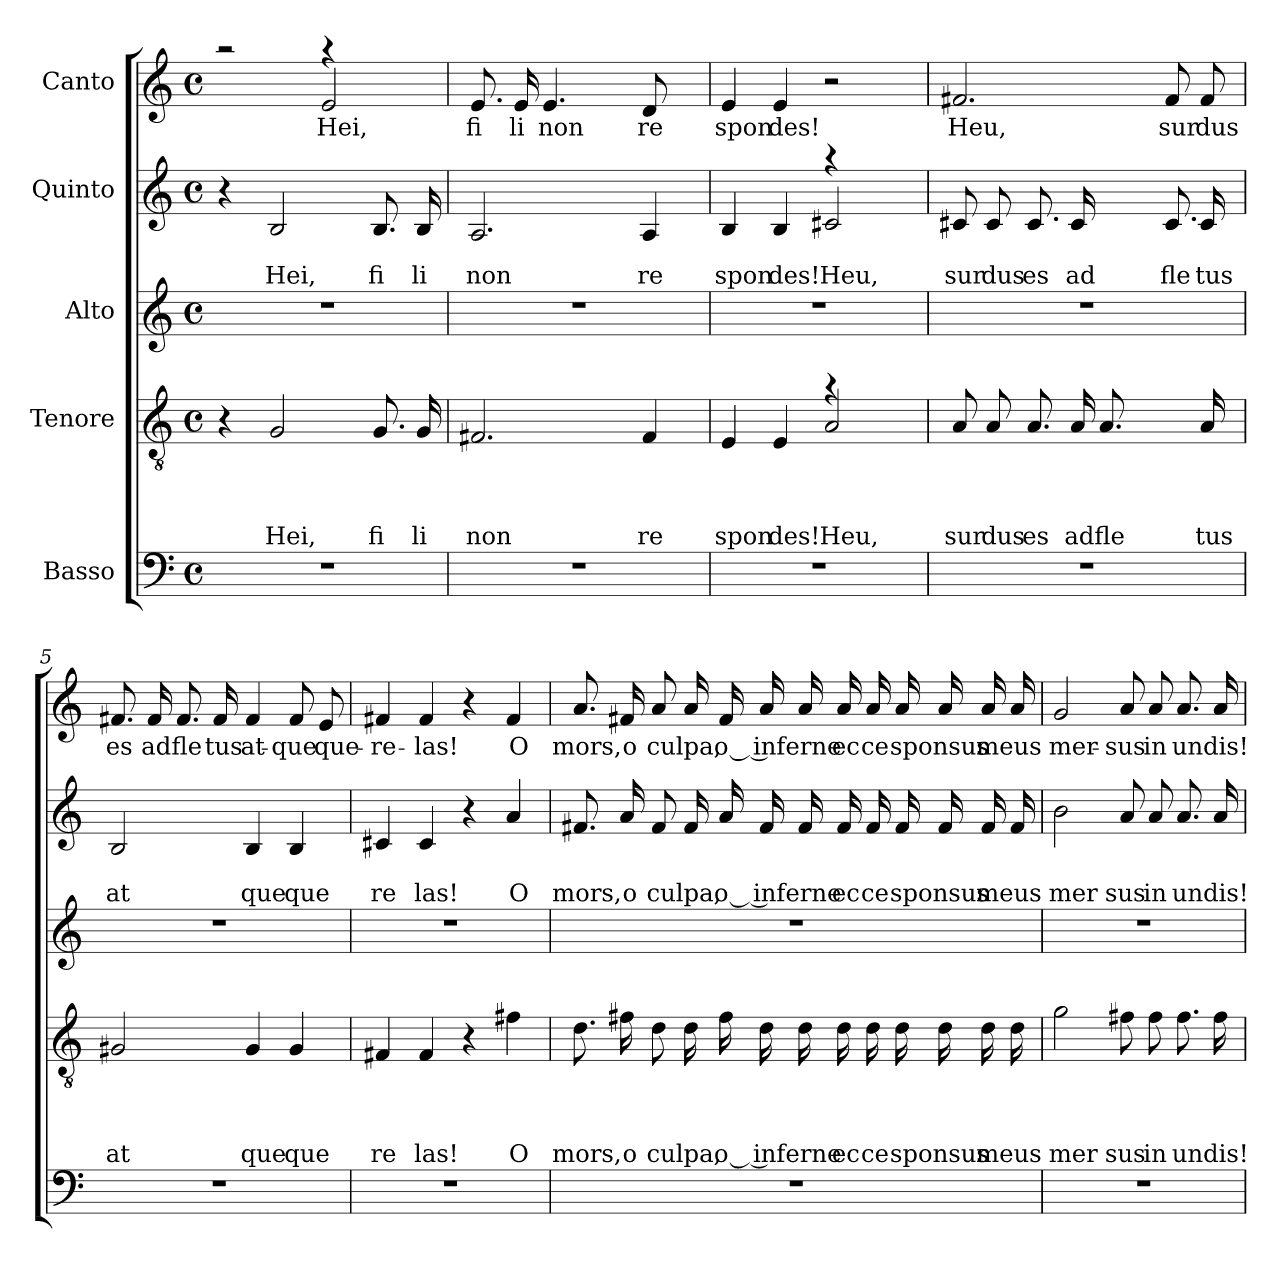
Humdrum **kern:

**kern	**kern	**text	**text	**text	**text	**kern	**kern	**text	**text	**kern	**text
*part5	*part4	*part4	*part4	*part4	*part4	*part3	*part2	*part2	*part2	*part1	*part1
*staff5	*staff4	*staff4	*staff4	*staff4	*staff4	*staff3	*staff2	*staff2	*staff2	*staff1	*staff1
*I"Basso	*I"Tenore	*	*	*	*	*I"Alto	*I"Quinto	*	*	*I"Canto	*
*clefF4	*clefGv2	*	*	*	*	*clefG2	*clefG2	*	*	*clefG2	*
*k[]	*k[]	*	*	*	*	*k[]	*k[]	*	*	*k[]	*
*C:	*C:	*	*	*	*	*C:	*C:	*	*	*C:	*
*M4/4	*M4/4	*	*	*	*	*M4/4	*M4/4	*	*	*M4/4	*
*met(c)	*met(c)	*	*	*	*	*met(c)	*met(c)	*	*	*met(c)	*
=1	=1	=1	=1	=1	=1	=1	=1	=1	=1	=1	=1
*	*	*	*	*	*	*	*	*	*	*^	*
1r	4r	.	.	.	.	1r	4r	.	.	2raa	2ryy	.
!	!	!	!	!	!LO:LY:b	!	!	!	!LO:LY:b	!	!	!
.	2G/	.	.	.	Hei,	.	2B/	.	Hei,	.	.	.
!	!	!	!	!	!	!	!	!	!	!	!	!LO:LY:b
.	.	.	.	.	.	.	.	.	.	4raa	2e/	Hei,
!	!	!	!	!	!LO:LY:b	!	!	!	!LO:LY:b	!	!	!
.	8.G/	.	.	.	fi	.	8.B/	.	fi	4ryy	.	.
!	!	!	!	!	!LO:LY:b	!	!	!	!LO:LY:b	!	!	!
.	16G/	.	.	.	li	.	16B/	.	li	.	.	.
*	*	*	*	*	*	*	*	*	*	*v	*v	*
=2	=2	=2	=2	=2	=2	=2	=2	=2	=2	=2	=2
!	!	!	!	!	!LO:LY:b	!	!	!	!LO:LY:b	!	!LO:LY:b
1r	2.F#X/	.	.	.	non	1r	2.A/	.	non	8.e/	fi
!	!	!	!	!	!	!	!	!	!	!	!LO:LY:b
.	.	.	.	.	.	.	.	.	.	16e/	li
!	!	!	!	!	!	!	!	!	!	!	!LO:LY:b
.	.	.	.	.	.	.	.	.	.	4.e/	non
.	.	.	.	.	.	.	.	.	.	8ryy	.
!	!	!	!	!	!LO:LY:b	!	!	!	!LO:LY:b	!	!LO:LY:b
.	4F#/	.	.	.	re	.	4A/	.	re	8d/	re
.	.	.	.	.	.	.	.	.	.	8ryy	.
=3	=3	=3	=3	=3	=3	=3	=3	=3	=3	=3	=3
!	!	!	!	!	!LO:LY:b	!	!	!	!LO:LY:b	!	!LO:LY:b
*	*^	*	*	*	*	*	*^	*	*	*	*
1r	4E/	2ryy	.	.	.	spon	1r	4B/	2ryy	.	spon	4e/	spon
!	!	!	!	!	!	!LO:LY:b	!	!	!	!	!LO:LY:b	!	!LO:LY:b
.	4E/	.	.	.	.	des!	.	4B/	.	.	des!	4e/	des!
!	!	!	!	!	!	!LO:LY:b	!	!	!	!	!LO:LY:b	!	!
.	4ra	2A/	.	.	.	Heu,	.	4raa	2c#X/	.	Heu,	2r	.
.	4ryy	.	.	.	.	.	.	4ryy	.	.	.	.	.
*	*v	*v	*	*	*	*	*	*	*	*	*	*	*
=4	=4	=4	=4	=4	=4	=4	=4	=4	=4	=4	=4	=4
!	!	!	!	!	!LO:LY:b	!	!	!	!	!LO:LY:b	!	!LO:LY:b
1r	8A/	.	.	.	sur	1r	8c#X/	2..ryy	.	sur	2.f#X/	Heu,
!	!	!	!	!	!LO:LY:b	!	!	!	!	!LO:LY:b	!	!
.	8A/	.	.	.	dus	.	8c#/	.	.	dus	.	.
!	!	!	!	!	!LO:LY:b	!	!	!	!	!LO:LY:b	!	!
.	8.A/	.	.	.	es	.	8.c#/	.	.	es	.	.
!	!	!	!	!	!LO:LY:b	!	!	!	!	!LO:LY:b	!	!
.	16A/	.	.	.	ad	.	16c#/	.	.	ad	.	.
!	!	!	!	!	!LO:LY:b	!	!	!	!	!	!	!
.	8.A/	.	.	.	fle	.	4ryy	.	.	.	.	.
.	8.ryy	.	.	.	.	.	.	.	.	.	.	.
!	!	!	!	!	!	!	!	!	!	!LO:LY:b	!	!LO:LY:b
.	.	.	.	.	.	.	8.c#/	.	.	fle	8f#/	sur
!	!	!	!	!	!LO:LY:b	!	!	!	!	!LO:LY:b	!	!LO:LY:b
.	16A/	.	.	.	tus	.	.	16c#/	.	tus	8f#/	dus
.	16ryy	.	.	.	.	.	16ryy	16ryy	.	.	.	.
!!LO:LB:g=z
=5	=5	=5	=5	=5	=5	=5	=5	=5	=5	=5	=5	=5
!	!	!	!	!	!LO:LY:b	!	!	!	!	!LO:LY:b	!	!LO:LY:b
*	*	*	*	*	*	*	*v	*v	*	*	*	*
1r	2G#X/	.	.	.	at	1r	2B/	.	at	8.f#X/	es
!	!	!	!	!	!	!	!	!	!	!	!LO:LY:b
.	.	.	.	.	.	.	.	.	.	16f#/	ad
!	!	!	!	!	!	!	!	!	!	!	!LO:LY:b
.	.	.	.	.	.	.	.	.	.	8.f#/	fle
!	!	!	!	!	!	!	!	!	!	!	!LO:LY:b
.	.	.	.	.	.	.	.	.	.	16f#/	tus
!	!	!	!	!	!LO:LY:b	!	!	!	!LO:LY:b	!	!LO:LY:b
.	4G#/	.	.	.	que	.	4B/	.	que	4f#/	at-
!	!	!	!	!	!LO:LY:b	!	!	!	!LO:LY:b	!	!LO:LY:b
.	4G#/	.	.	.	que	.	4B/	.	que	8f#/	-que
!	!	!	!	!	!	!	!	!	!	!	!LO:LY:b
.	.	.	.	.	.	.	.	.	.	8e/	que-
=6	=6	=6	=6	=6	=6	=6	=6	=6	=6	=6	=6
!	!	!	!	!	!LO:LY:b	!	!	!	!LO:LY:b	!	!LO:LY:b
1r	4F#X/	.	.	.	re	1r	4c#X/	.	re	4f#X/	-re-
!	!	!	!	!	!LO:LY:b	!	!	!	!LO:LY:b	!	!LO:LY:b
.	4F#/	.	.	.	las!	.	4c#/	.	las!	4f#/	-las!
.	4r	.	.	.	.	.	4r	.	.	4r	.
!	!	!	!	!	!LO:LY:b	!	!	!	!LO:LY:b	!	!LO:LY:b
.	4f#X\	.	.	.	O	.	4a/	.	O	4f#/	O
=7	=7	=7	=7	=7	=7	=7	=7	=7	=7	=7	=7
!	!	!	!	!	!LO:LY:b	!	!	!	!LO:LY:b	!	!LO:LY:b
1r	8.d\	.	.	.	mors,	1r	8.f#X/	.	mors,	8.a/	mors,
!	!	!	!	!	!LO:LY:b	!	!	!	!LO:LY:b	!	!LO:LY:b
.	16f#X\	.	.	.	o	.	16a/	.	o	16f#X/	o
!	!	!	!	!	!LO:LY:b	!	!	!	!LO:LY:b	!	!LO:LY:b
.	8d\	.	.	.	culpa,	.	8f#/	.	culpa,	8a/	culpa,
.	16d\	.	.	.	.	.	16f#/	.	.	16a/	.
!	!	!	!	!	!LO:LY:b:rj	!	!	!	!LO:LY:b:rj	!	!LO:LY:b:rj
.	16f#\	.	.	.	o‿ inferne	.	16a/	.	o‿ inferne	16f#/	o‿ inferne
.	16d\	.	.	.	.	.	16f#/	.	.	16a/	.
.	16d\	.	.	.	.	.	16f#/	.	.	16a/	.
!	!	!	!	!	!LO:LY:b	!	!	!	!LO:LY:b	!	!LO:LY:b
.	16d\	.	.	.	ec	.	16f#/	.	ec	16a/	ec
!	!	!	!	!	!LO:LY:b	!	!	!	!LO:LY:b	!	!LO:LY:b
.	16d\	.	.	.	ce	.	16f#/	.	ce	16a/	ce
!	!	!	!	!	!LO:LY:b	!	!	!	!LO:LY:b	!	!LO:LY:b
.	16d\	.	.	.	sponsus	.	16f#/	.	sponsus	16a/	sponsus
.	16d\	.	.	.	.	.	16f#/	.	.	16a/	.
!	!	!	!	!	!LO:LY:b	!	!	!	!LO:LY:b	!	!LO:LY:b
.	16d\	.	.	.	meus	.	16f#/	.	meus	16a/	meus
.	16d\	.	.	.	.	.	16f#/	.	.	16a/	.
=8	=8	=8	=8	=8	=8	=8	=8	=8	=8	=8	=8
!	!	!	!	!	!LO:LY:b	!	!	!	!LO:LY:b	!	!LO:LY:b
1r	2g\	.	.	.	mer	1r	2b\	.	mer	2g/	mer-
!	!	!	!	!	!LO:LY:b	!	!	!	!LO:LY:b	!	!LO:LY:b
.	8f#X\	.	.	.	sus	.	8a/	.	sus	8a/	-sus
!	!	!	!	!	!LO:LY:b	!	!	!	!LO:LY:b	!	!LO:LY:b
.	8f#\	.	.	.	in	.	8a/	.	in	8a/	in
!	!	!	!	!	!LO:LY:b	!	!	!	!LO:LY:b	!	!LO:LY:b
.	8.f#\	.	.	.	undis!	.	8.a/	.	undis!	8.a/	undis!
.	16f#\	.	.	.	.	.	16a/	.	.	16a/	.
=	=	=	=	=	=	=	=	=	=	=	=
*-	*-	*-	*-	*-	*-	*-	*-	*-	*-	*-	*-
